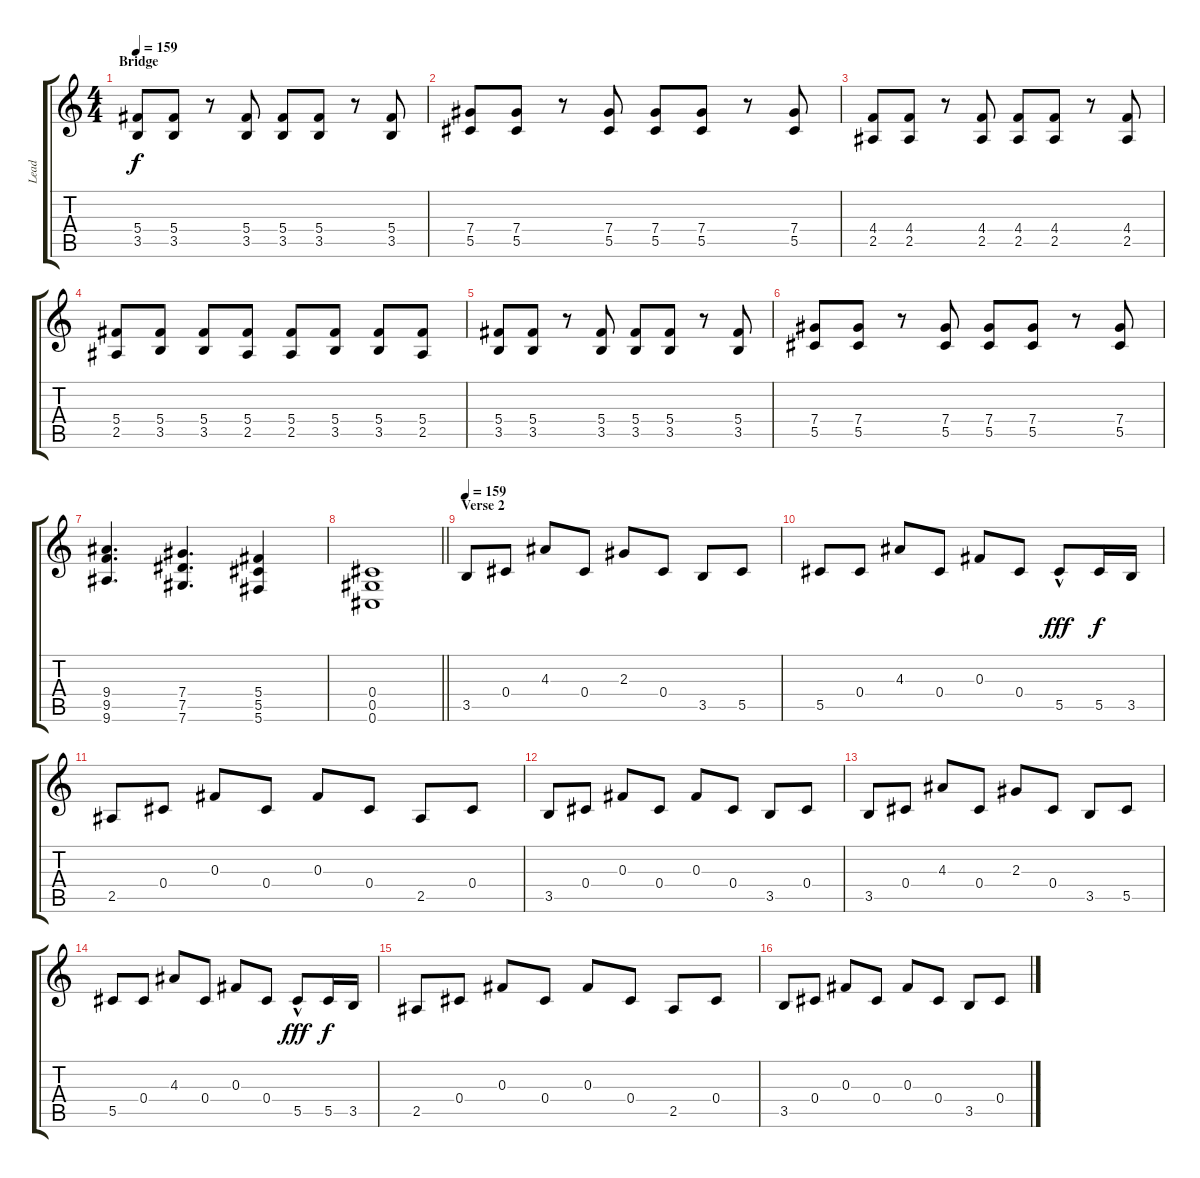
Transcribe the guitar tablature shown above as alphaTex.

\track ("Lead" "Lead") {instrument distortionguitar}
\staff {score tabs}
\tuning (Eb4 Bb3 Gb3 Db3 Ab2 Db2) {hide}
\ts (4 4)
\section ("" "Bridge")
\tempo 159
\clef g2
\ks c
(5.4 3.5).8{dy f} (5.4 3.5).8 r.8 (5.4 3.5).8 (5.4 3.5).8 (5.4 3.5).8 r.8 (5.4 3.5).8 |
(7.4 5.5).8 (7.4 5.5).8 r.8 (7.4 5.5).8 (7.4 5.5).8 (7.4 5.5).8 r.8 (7.4 5.5).8 |
(4.4 2.5).8 (4.4 2.5).8 r.8 (4.4 2.5).8 (4.4 2.5).8 (4.4 2.5).8 r.8 (4.4 2.5).8 |
(5.4 2.5).8 (5.4 3.5).8 (5.4 3.5).8 (5.4 2.5).8 (5.4 2.5).8 (5.4 3.5).8 (5.4 3.5).8 (5.4 2.5).8 |
(5.4 3.5).8 (5.4 3.5).8 r.8 (5.4 3.5).8 (5.4 3.5).8 (5.4 3.5).8 r.8 (5.4 3.5).8 |
(7.4 5.5).8 (7.4 5.5).8 r.8 (7.4 5.5).8 (7.4 5.5).8 (7.4 5.5).8 r.8 (7.4 5.5).8 |
(9.4 9.5 9.6).4{d} (7.4 7.5 7.6).4{d} (5.4 5.5 5.6).4 |
\barLineRight lightlight
(0.4 0.5 0.6).1 |
\section ("" "Verse 2")
\tempo 159
3.5.8 0.4.8 4.3.8 0.4.8 2.3.8 0.4.8 3.5.8 5.5.8 |
5.5.8 0.4.8 4.3.8 0.4.8 0.3.8 0.4.8 5.5{hac}.8{dy fff} 5.5.16{dy f} 3.5.16 |
2.5.8 0.4.8 0.3.8 0.4.8 0.3.8 0.4.8 2.5.8 0.4.8 |
3.5.8 0.4.8 0.3.8 0.4.8 0.3.8 0.4.8 3.5.8 0.4.8 |
3.5.8 0.4.8 4.3.8 0.4.8 2.3.8 0.4.8 3.5.8 5.5.8 |
5.5.8 0.4.8 4.3.8 0.4.8 0.3.8 0.4.8 5.5{hac}.8{dy fff} 5.5.16{dy f} 3.5.16 |
2.5.8 0.4.8 0.3.8 0.4.8 0.3.8 0.4.8 2.5.8 0.4.8 |
3.5.8 0.4.8 0.3.8 0.4.8 0.3.8 0.4.8 3.5.8 0.4.8
